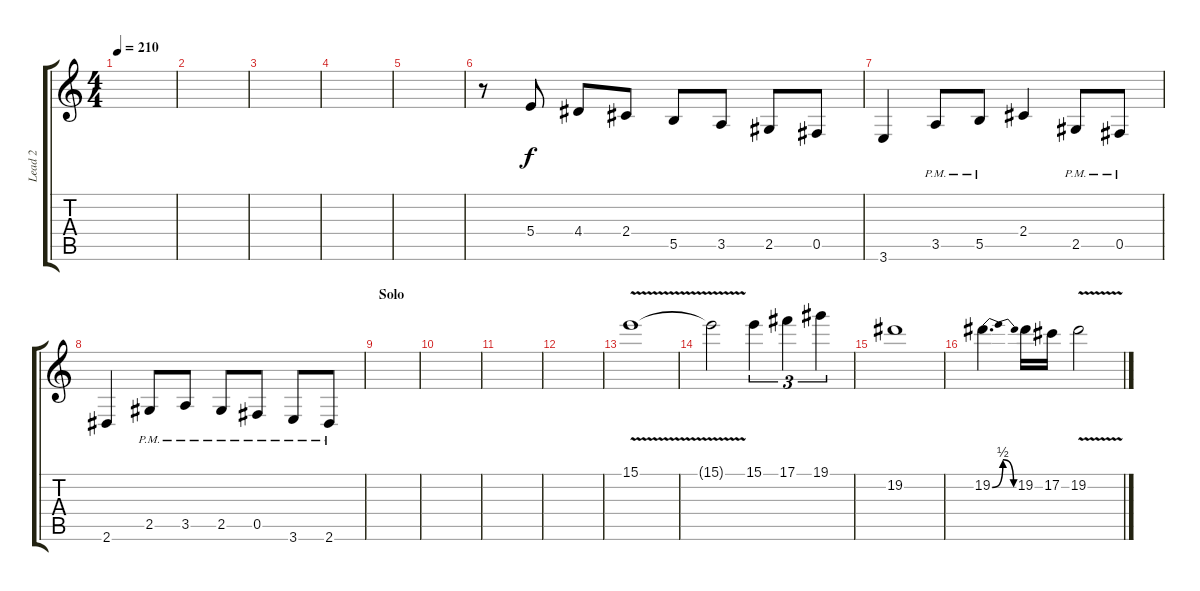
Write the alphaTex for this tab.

\track ("Lead 2 " "Lead 2 ") {instrument distortionguitar}
\staff {score tabs}
\tuning (Db4 Ab3 E3 B2 Gb2 Db2) {hide}
\ts (4 4)
\tempo 210
\clef g2
\ks c
|
|
|
|
|
r.8 5.4.8 4.4.8 2.4.8 5.5.8 3.5.8 2.5.8 0.5.8 |
3.6.4 3.5{pm}.8 5.5{pm}.8 2.4.4 2.5{pm}.8 0.5{pm}.8 |
2.6.4 2.5{pm}.8 3.5{pm}.8 2.5{pm}.8 0.5{pm}.8 3.6{pm}.8 2.6{pm}.8 |
\section ("" "Solo")
|
|
|
|
15.1{v}.1 |
15.1{t}.2 15.1.4{tu (3 2)} 17.1.4{tu (3 2)} 19.1.4{tu (3 2)} |
19.2.1 |
19.2{be (bendrelease 0 0 30 2 45 2 60 0)}.4{d} 19.2.16 17.2.16 19.2{v}.2
